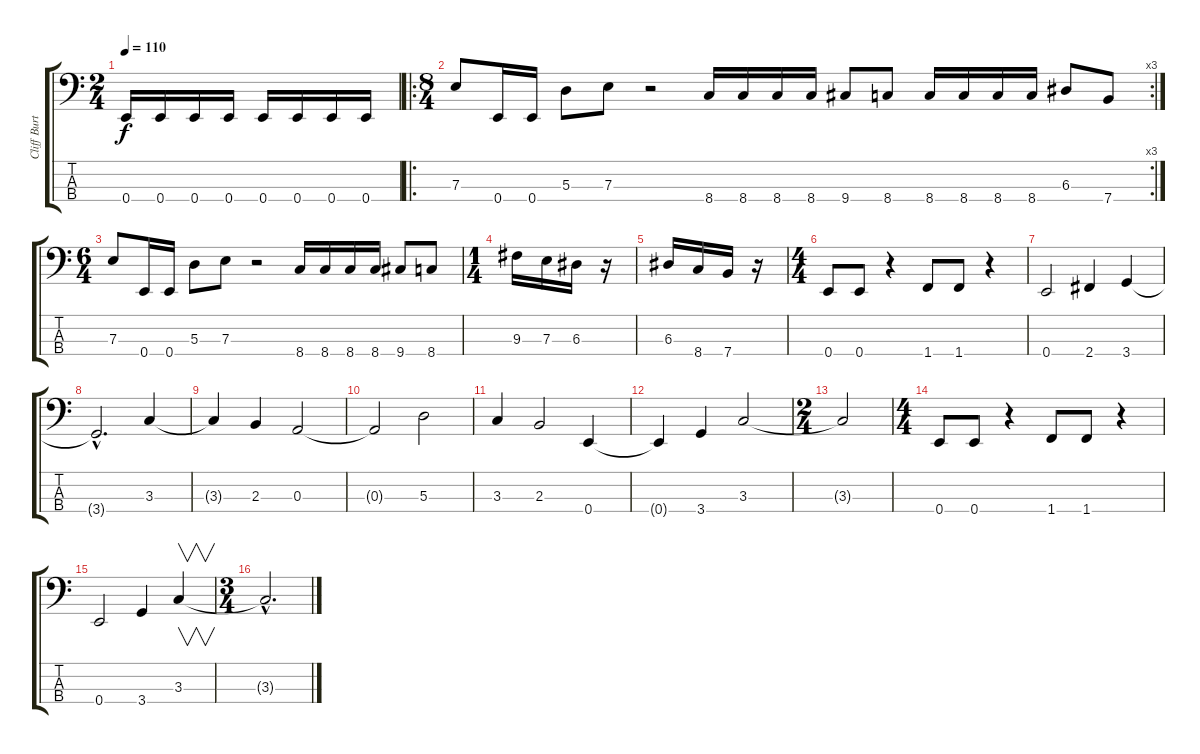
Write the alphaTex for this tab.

\track ("Cliff Burton" "Cliff Burt") {instrument electricbassfinger}
\staff {score tabs}
\tuning (G2 D2 A1 E1) {hide}
\ts (2 4)
\tempo 110
\clef f4
\ks c
0.4.16{dy f} 0.4.16 0.4.16 0.4.16 0.4.16 0.4.16 0.4.16 0.4.16 |
\ro
\rc 3
\ts (8 4)
7.3.8 0.4.16 0.4.16 5.3.8 7.3.8 r.2 8.4.16 8.4.16 8.4.16 8.4.16 9.4.8 8.4.8 8.4.16 8.4.16 8.4.16 8.4.16 6.3.8 7.4.8 |
\ts (6 4)
7.3.8 0.4.16 0.4.16 5.3.8 7.3.8 r.2 8.4.16 8.4.16 8.4.16 8.4.16 9.4.8 8.4.8 |
\ts (1 4)
9.3.16 7.3.16 6.3.16 r.16 |
6.3.16 8.4.16 7.4.16 r.16 |
\ts (4 4)
0.4.8 0.4.8 r.4 1.4.8 1.4.8 r.4 |
0.4.2 2.4.4 3.4.4 |
3.4{hac t}.2{d} 3.3.4 |
3.3{t}.4 2.3.4 0.3.2 |
0.3{t}.2 5.3.2 |
3.3.4 2.3.2 0.4.4 |
0.4{t}.4 3.4.4 3.3.2 |
\ts (2 4)
3.3{t}.2 |
\ts (4 4)
0.4.8 0.4.8 r.4 1.4.8 1.4.8 r.4 |
0.4.2 3.4.4 3.3.4{v} |
\ts (3 4)
3.3{hac t}.2{d}
